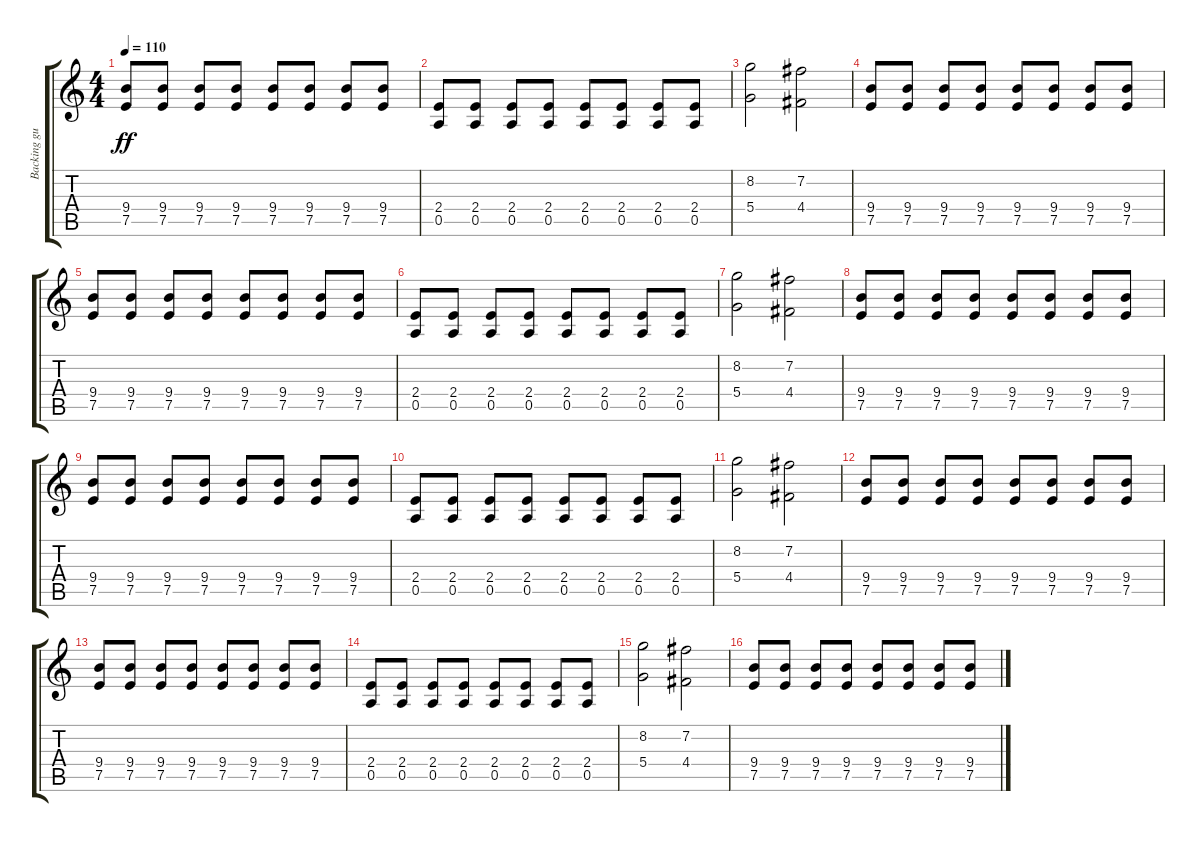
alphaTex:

\track ("Backing guitar 2" "Backing gu") {instrument electricguitarclean}
\staff {score tabs}
\tuning (E4 B3 G3 D3 A2 E2) {hide}
\ts (4 4)
\tempo 110
\clef g2
\ks c
(9.4 7.5).8{dy ff} (9.4 7.5).8 (9.4 7.5).8 (9.4 7.5).8 (9.4 7.5).8 (9.4 7.5).8 (9.4 7.5).8 (9.4 7.5).8 |
(2.4 0.5).8 (2.4 0.5).8 (2.4 0.5).8 (2.4 0.5).8 (2.4 0.5).8 (2.4 0.5).8 (2.4 0.5).8 (2.4 0.5).8 |
(8.2 5.4).2 (7.2 4.4).2 |
(9.4 7.5).8 (9.4 7.5).8 (9.4 7.5).8 (9.4 7.5).8 (9.4 7.5).8 (9.4 7.5).8 (9.4 7.5).8 (9.4 7.5).8 |
(9.4 7.5).8 (9.4 7.5).8 (9.4 7.5).8 (9.4 7.5).8 (9.4 7.5).8 (9.4 7.5).8 (9.4 7.5).8 (9.4 7.5).8 |
(2.4 0.5).8 (2.4 0.5).8 (2.4 0.5).8 (2.4 0.5).8 (2.4 0.5).8 (2.4 0.5).8 (2.4 0.5).8 (2.4 0.5).8 |
(8.2 5.4).2 (7.2 4.4).2 |
(9.4 7.5).8 (9.4 7.5).8 (9.4 7.5).8 (9.4 7.5).8 (9.4 7.5).8 (9.4 7.5).8 (9.4 7.5).8 (9.4 7.5).8 |
(9.4 7.5).8 (9.4 7.5).8 (9.4 7.5).8 (9.4 7.5).8 (9.4 7.5).8 (9.4 7.5).8 (9.4 7.5).8 (9.4 7.5).8 |
(2.4 0.5).8 (2.4 0.5).8 (2.4 0.5).8 (2.4 0.5).8 (2.4 0.5).8 (2.4 0.5).8 (2.4 0.5).8 (2.4 0.5).8 |
(8.2 5.4).2 (7.2 4.4).2 |
(9.4 7.5).8 (9.4 7.5).8 (9.4 7.5).8 (9.4 7.5).8 (9.4 7.5).8 (9.4 7.5).8 (9.4 7.5).8 (9.4 7.5).8 |
(9.4 7.5).8 (9.4 7.5).8 (9.4 7.5).8 (9.4 7.5).8 (9.4 7.5).8 (9.4 7.5).8 (9.4 7.5).8 (9.4 7.5).8 |
(2.4 0.5).8 (2.4 0.5).8 (2.4 0.5).8 (2.4 0.5).8 (2.4 0.5).8 (2.4 0.5).8 (2.4 0.5).8 (2.4 0.5).8 |
(8.2 5.4).2 (7.2 4.4).2 |
(9.4 7.5).8 (9.4 7.5).8 (9.4 7.5).8 (9.4 7.5).8 (9.4 7.5).8 (9.4 7.5).8 (9.4 7.5).8 (9.4 7.5).8
